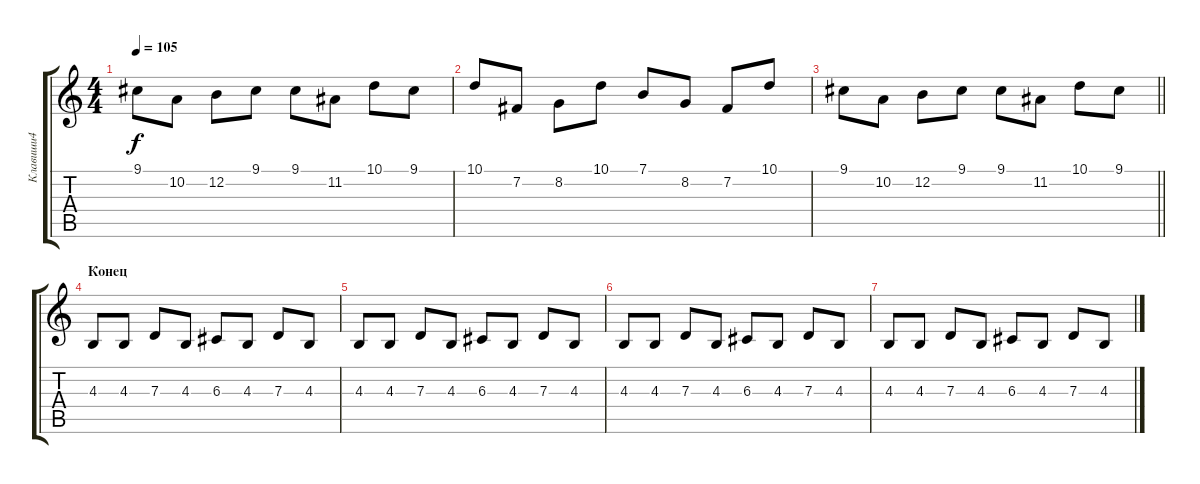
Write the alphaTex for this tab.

\track ("Клавиши4" "Клавиши4") {instrument orchestrahit}
\staff {score tabs}
\tuning (E4 B3 G3 D3 A2 E2) {hide}
\ts (4 4)
\tempo 105
\clef g2
\ks c
9.1.8{dy f} 10.2.8 12.2.8 9.1.8 9.1.8 11.2.8 10.1.8 9.1.8 |
10.1.8 7.2.8 8.2.8 10.1.8 7.1.8 8.2.8 7.2.8 10.1.8 |
\barLineRight lightlight
9.1.8 10.2.8 12.2.8 9.1.8 9.1.8 11.2.8 10.1.8 9.1.8 |
\section ("" "Конец")
4.3.8 4.3.8 7.3.8 4.3.8 6.3.8 4.3.8 7.3.8 4.3.8 |
4.3.8{volume 12} 4.3.8 7.3.8 4.3.8 6.3.8 4.3.8 7.3.8 4.3.8 |
4.3.8{volume 12} 4.3.8 7.3.8 4.3.8 6.3.8 4.3.8 7.3.8 4.3.8 |
4.3.8{volume 10} 4.3.8 7.3.8 4.3.8 6.3.8 4.3.8 7.3.8 4.3.8
